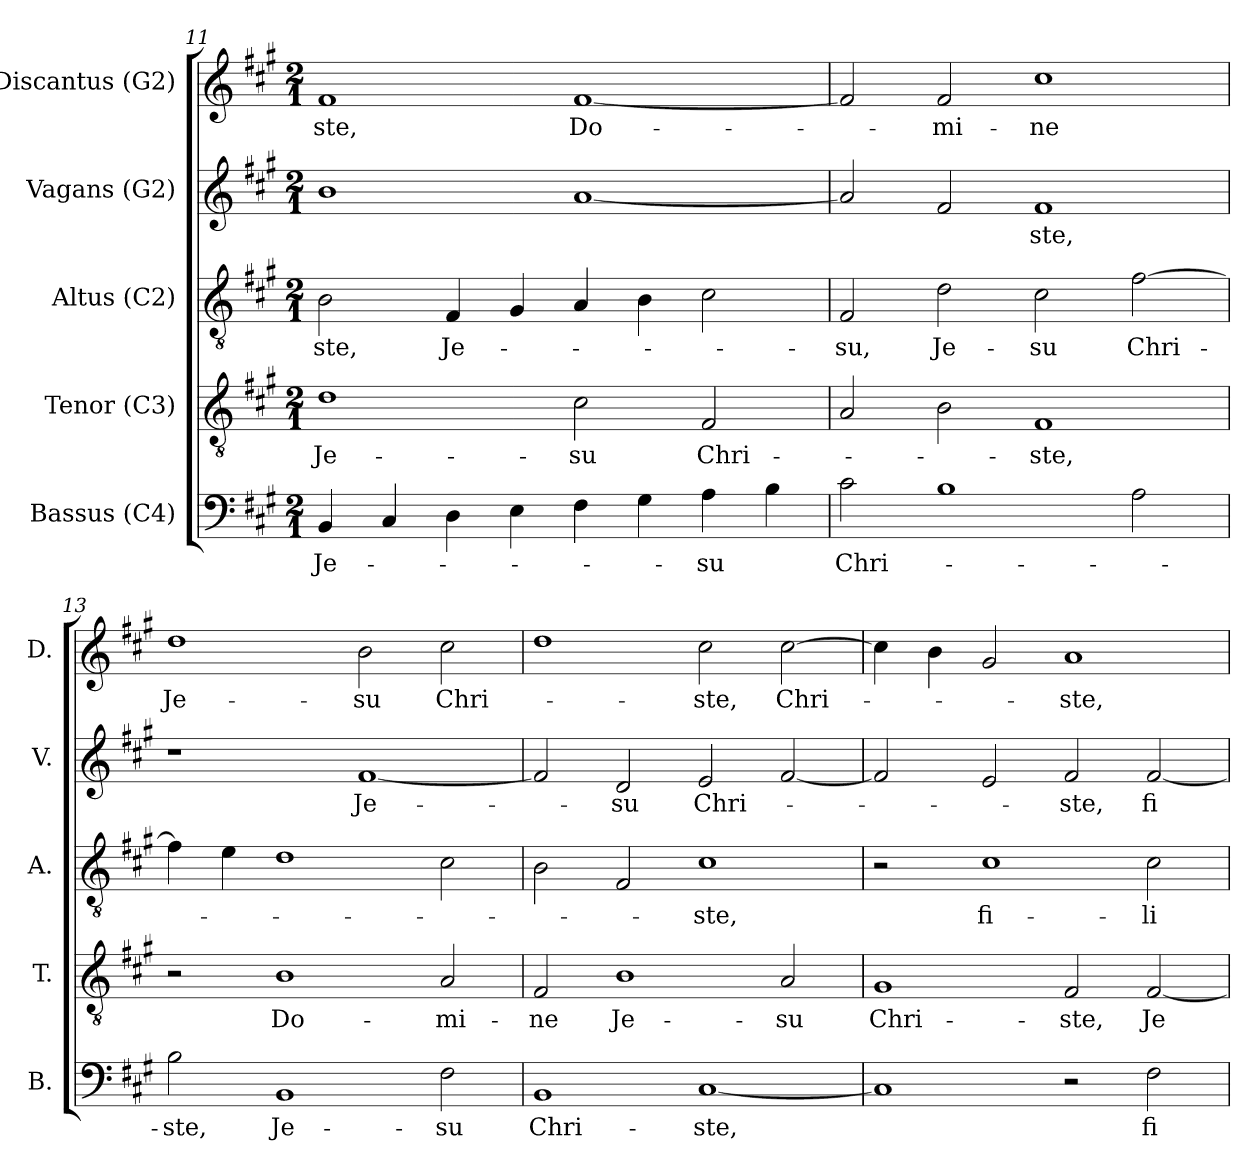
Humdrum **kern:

**kern	**text	**kern	**text	**kern	**text	**kern	**text	**kern	**text
*part5	*part5	*part4	*part4	*part3	*part3	*part2	*part2	*part1	*part1
*staff5	*staff5	*staff4	*staff4	*staff3	*staff3	*staff2	*staff2	*staff1	*staff1
*I"Bassus (C4)	*	*I"Tenor (C3)	*	*I"Altus (C2)	*	*I"Vagans (G2)	*	*I"Discantus (G2)	*
*I'B.	*	*I'T.	*	*I'A.	*	*I'V.	*	*I'D.	*
*clefF4	*	*clefGv2	*	*clefGv2	*	*clefG2	*	*clefG2	*
*	*	*ITrd7c12	*	*ITrd7c12	*	*ITrd7c12	*	*	*
*k[f#c#g#]	*	*k[f#c#g#]	*	*k[f#c#g#]	*	*k[f#c#g#]	*	*k[f#c#g#]	*
*A:	*	*A:	*	*A:	*	*A:	*	*A:	*
*M2/1	*	*M2/1	*	*M2/1	*	*M2/1	*	*M2/1	*
=11	=11	=11	=11	=11	=11	=11	=11	=11	=11
!	!LO:LY:b:color=#000000	!	!	!	!	!	!	!	!
!	!	!	!LO:LY:b:color=#000000	!	!	!	!	!	!
!	!	!	!	!	!LO:LY:b:color=#000000	!	!	!	!
!	!	!	!	!	!	!	!	!	!LO:LY:b:color=#000000
4BBi/	Je-	1Di	Je-	2BBi\	-ste,	1Bi	.	1f#i	-ste,
4C#i/	.	.	.	.	.	.	.	.	.
!	!	!	!	!	!LO:LY:b:color=#000000	!	!	!	!
4Di\	.	.	.	4FF#i/	Je-	.	.	.	.
4Ei\	.	.	.	4GG#i/	.	.	.	.	.
!	!	!	!LO:LY:b:color=#000000	!	!	!	!	!	!
!	!	!	!	!	!	!	!	!	!LO:LY:b:color=#000000
4F#i\	.	2C#i\	-su	4AAi/	.	[1Ai	.	[1f#i	Do-
4G#i\	.	.	.	4BBi\	.	.	.	.	.
!	!LO:LY:b:color=#000000	!	!	!	!	!	!	!	!
!	!	!	!LO:LY:b:color=#000000	!	!	!	!	!	!
4Ai\	-su	2FF#i/	Chri-	2C#i\	.	.	.	.	.
4Bi\	.	.	.	.	.	.	.	.	.
=12	=12	=12	=12	=12	=12	=12	=12	=12	=12
!	!LO:LY:b:color=#000000	!	!	!	!	!	!	!	!
!	!	!	!	!	!LO:LY:b:color=#000000	!	!	!	!
2c#i\	Chri-	2AAi/	.	2FF#i/	-su,	2Ai/]	.	2f#i/]	.
!	!	!	!	!	!LO:LY:b:color=#000000	!	!	!	!
!	!	!	!	!	!	!	!	!	!LO:LY:b:color=#000000
1Bi	.	2BBi\	.	2Di\	Je-	2F#i/	.	2f#i/	-mi-
!	!	!	!LO:LY:b:color=#000000	!	!	!	!	!	!
!	!	!	!	!	!LO:LY:b:color=#000000	!	!	!	!
!	!	!	!	!	!	!	!LO:LY:b:color=#000000	!	!
!	!	!	!	!	!	!	!	!	!LO:LY:b:color=#000000
.	.	1FF#i	-ste,	2C#i\	-su	1F#i	-ste,	1cc#i	-ne
!	!	!	!	!	!LO:LY:b:color=#000000	!	!	!	!
2Ai\	.	.	.	[2F#i\	Chri-	.	.	.	.
!!LO:PB:g=z
=13	=13	=13	=13	=13	=13	=13	=13	=13	=13
!	!LO:LY:b:color=#000000	!	!	!	!	!	!	!	!
!	!	!	!	!	!	!	!	!	!LO:LY:b:color=#000000
2Bi\	-ste,	2r	.	4F#i\]	.	1r	.	1ddi	Je-
.	.	.	.	4Ei\	.	.	.	.	.
!	!LO:LY:b:color=#000000	!	!	!	!	!	!	!	!
!	!	!	!LO:LY:b:color=#000000	!	!	!	!	!	!
1BBi	Je-	1BBi	Do-	1Di	.	.	.	.	.
!	!	!	!	!	!	!	!LO:LY:b:color=#000000	!	!
!	!	!	!	!	!	!	!	!	!LO:LY:b:color=#000000
.	.	.	.	.	.	[1F#i	Je-	2bi\	-su
!	!LO:LY:b:color=#000000	!	!	!	!	!	!	!	!
!	!	!	!LO:LY:b:color=#000000	!	!	!	!	!	!
!	!	!	!	!	!	!	!	!	!LO:LY:b:color=#000000
2F#i\	-su	2AAi/	-mi-	2C#i\	.	.	.	2cc#i\	Chri-
=14	=14	=14	=14	=14	=14	=14	=14	=14	=14
!	!LO:LY:b:color=#000000	!	!	!	!	!	!	!	!
!	!	!	!LO:LY:b:color=#000000	!	!	!	!	!	!
1BBi	Chri-	2FF#i/	-ne	2BBi\	.	2F#i/]	.	1ddi	.
!	!	!	!LO:LY:b:color=#000000	!	!	!	!	!	!
!	!	!	!	!	!	!	!LO:LY:b:color=#000000	!	!
.	.	1BBi	Je-	2FF#i/	.	2Di/	-su	.	.
!	!LO:LY:b:color=#000000	!	!	!	!	!	!	!	!
!	!	!	!	!	!LO:LY:b:color=#000000	!	!	!	!
!	!	!	!	!	!	!	!LO:LY:b:color=#000000	!	!
!	!	!	!	!	!	!	!	!	!LO:LY:b:color=#000000
[1C#i	-ste,	.	.	1C#i	-ste,	2Ei/	Chri-	2cc#i\	-ste,
!	!	!	!LO:LY:b:color=#000000	!	!	!	!	!	!
!	!	!	!	!	!	!	!	!	!LO:LY:b:color=#000000
.	.	2AAi/	-su	.	.	[2F#i/	.	[2cc#i\	Chri-
=15	=15	=15	=15	=15	=15	=15	=15	=15	=15
!	!	!	!LO:LY:b:color=#000000	!	!	!	!	!	!
1C#i]	.	1GG#i	Chri-	2r	.	2F#i/]	.	4cc#i\]	.
.	.	.	.	.	.	.	.	4bi\	.
!	!	!	!	!	!LO:LY:b:color=#000000	!	!	!	!
.	.	.	.	1C#i	fi-	2Ei/	.	2g#i/	.
!	!	!	!LO:LY:b:color=#000000	!	!	!	!	!	!
!	!	!	!	!	!	!	!LO:LY:b:color=#000000	!	!
!	!	!	!	!	!	!	!	!	!LO:LY:b:color=#000000
2r	.	2FF#i/	-ste,	.	.	2F#i/	-ste,	1ai	-ste,
!	!LO:LY:b:color=#000000	!	!	!	!	!	!	!	!
!	!	!	!LO:LY:b:color=#000000	!	!	!	!	!	!
!	!	!	!	!	!LO:LY:b:color=#000000	!	!	!	!
!	!	!	!	!	!	!	!LO:LY:b:color=#000000	!	!
2F#i\	fi-	[2FF#i/	Je-	2C#i\	-li	[2F#i/	fi-	.	.
=	=	=	=	=	=	=	=	=	=
*-	*-	*-	*-	*-	*-	*-	*-	*-	*-
